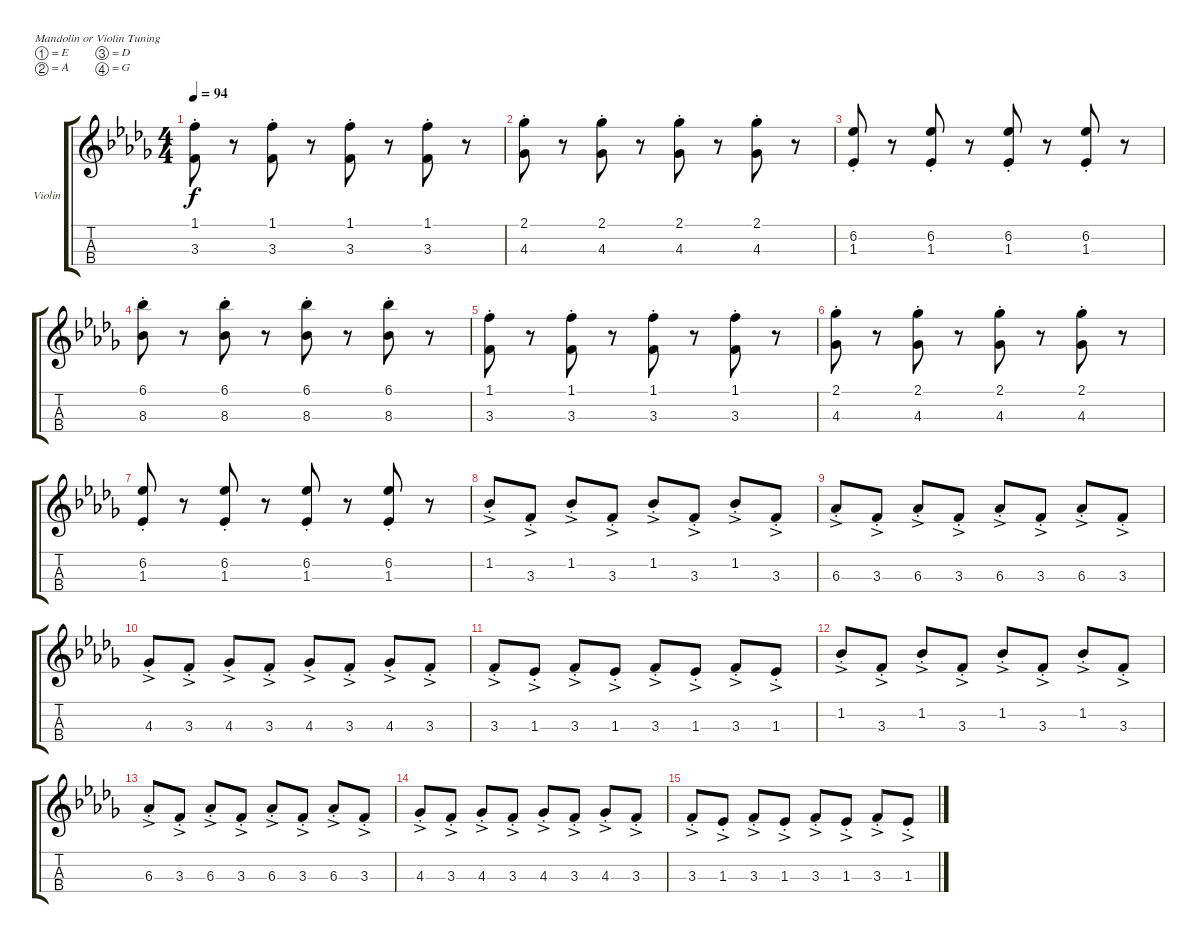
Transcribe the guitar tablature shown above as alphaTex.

\bracketExtendMode groupsimilarinstruments
\firstSystemTrackNameOrientation horizontal
\otherSystemsTrackNameOrientation horizontal
\track ("Violin" "Violin") {instrument violin}
\staff {score tabs}
\tuning (E5 A4 D4 G3)
\ts (4 4)
\tempo 94
\clef g2
\ks bbminor
(3.3{st} 1.1{st}).8{dy f} r.8 (3.3{st} 1.1{st}).8 r.8 (3.3{st} 1.1{st}).8 r.8 (3.3{st} 1.1{st}).8 r.8 |
(4.3{st} 2.1{st}).8 r.8 (4.3{st} 2.1{st}).8 r.8 (4.3{st} 2.1{st}).8 r.8 (4.3{st} 2.1{st}).8 r.8 |
(1.3{st} 6.2{st}).8 r.8 (1.3{st} 6.2{st}).8 r.8 (1.3{st} 6.2{st}).8 r.8 (1.3{st} 6.2{st}).8 r.8 |
(8.3{st} 6.1{st}).8 r.8 (8.3{st} 6.1{st}).8 r.8 (8.3{st} 6.1{st}).8 r.8 (8.3{st} 6.1{st}).8 r.8 |
(3.3{st} 1.1{st}).8 r.8 (3.3{st} 1.1{st}).8 r.8 (3.3{st} 1.1{st}).8 r.8 (3.3{st} 1.1{st}).8 r.8 |
(4.3{st} 2.1{st}).8 r.8 (4.3{st} 2.1{st}).8 r.8 (4.3{st} 2.1{st}).8 r.8 (4.3{st} 2.1{st}).8 r.8 |
(1.3{st} 6.2{st}).8 r.8 (1.3{st} 6.2{st}).8 r.8 (1.3{st} 6.2{st}).8 r.8 (1.3{st} 6.2{st}).8 r.8 |
1.2{ac st}.8 3.3{ac st}.8 1.2{ac st}.8 3.3{ac st}.8 1.2{ac st}.8 3.3{ac st}.8 1.2{ac st}.8 3.3{ac st}.8 |
6.3{ac st}.8 3.3{ac st}.8 6.3{ac st}.8 3.3{ac st}.8 6.3{ac st}.8 3.3{ac st}.8 6.3{ac st}.8 3.3{ac st}.8 |
4.3{ac st}.8 3.3{ac st}.8 4.3{ac st}.8 3.3{ac st}.8 4.3{ac st}.8 3.3{ac st}.8 4.3{ac st}.8 3.3{ac st}.8 |
3.3{ac st}.8 1.3{ac st}.8 3.3{ac st}.8 1.3{ac st}.8 3.3{ac st}.8 1.3{ac st}.8 3.3{ac st}.8 1.3{ac st}.8 |
1.2{ac st}.8 3.3{ac st}.8 1.2{ac st}.8 3.3{ac st}.8 1.2{ac st}.8 3.3{ac st}.8 1.2{ac st}.8 3.3{ac st}.8 |
6.3{ac st}.8 3.3{ac st}.8 6.3{ac st}.8 3.3{ac st}.8 6.3{ac st}.8 3.3{ac st}.8 6.3{ac st}.8 3.3{ac st}.8 |
4.3{ac st}.8 3.3{ac st}.8 4.3{ac st}.8 3.3{ac st}.8 4.3{ac st}.8 3.3{ac st}.8 4.3{ac st}.8 3.3{ac st}.8 |
3.3{ac st}.8 1.3{ac st}.8 3.3{ac st}.8 1.3{ac st}.8 3.3{ac st}.8 1.3{ac st}.8 3.3{ac st}.8 1.3{ac st}.8
